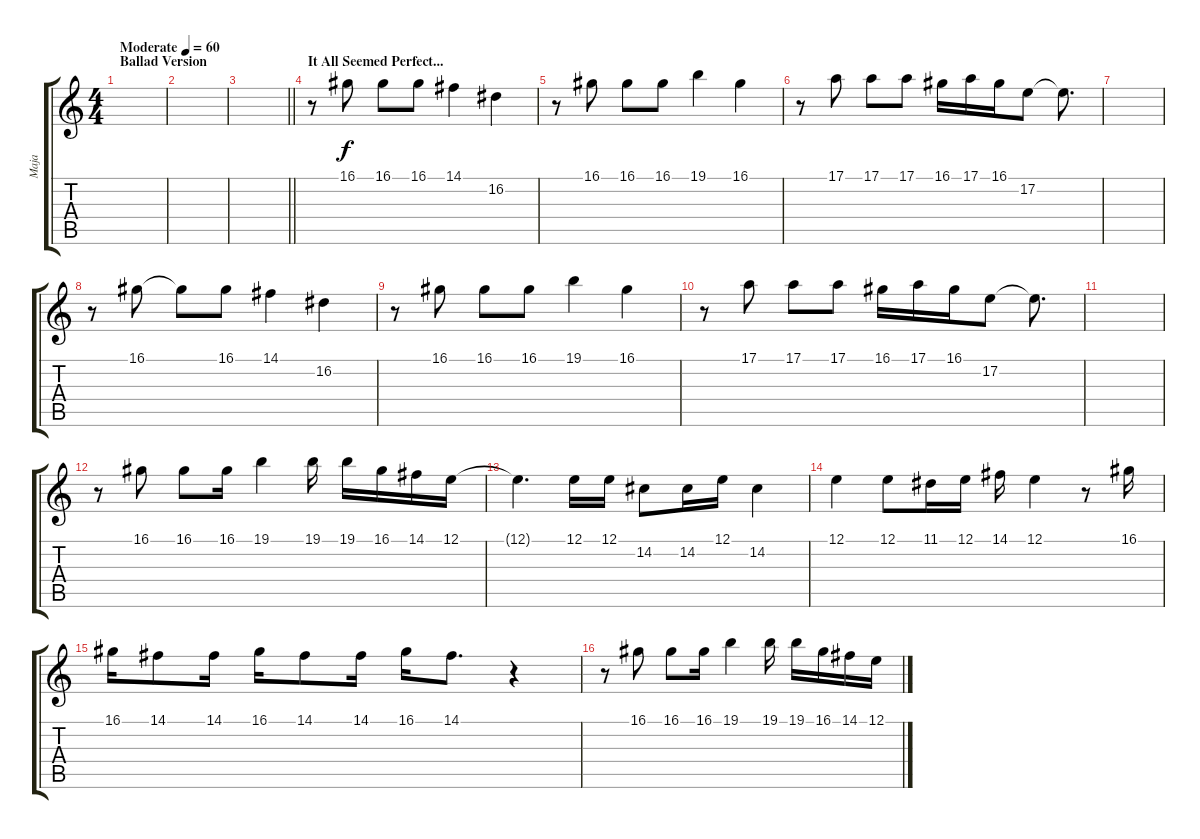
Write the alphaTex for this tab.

\track ("Maja" "Maja") {instrument musicbox}
\staff {score tabs}
\tuning (E4 B3 G3 D3 A2 E2) {hide}
\ts (4 4)
\section ("" "Ballad Version")
\tempo (60 "Moderate")
\clef g2
\ks c
|
|
\barLineRight lightlight
|
\section ("" "It All Seemed Perfect...")
r.8 16.1.8 16.1.8 16.1.8 14.1.4 16.2.4 |
r.8 16.1.8 16.1.8 16.1.8 19.1.4 16.1.4 |
r.8 17.1.8 17.1.8 17.1.8 16.1.16 17.1.16 16.1.16 17.2.8 17.2{t}.8{d} |
|
r.8 16.1.8 16.1{t}.8 16.1.8 14.1.4 16.2.4 |
r.8 16.1.8 16.1.8 16.1.8 19.1.4 16.1.4 |
r.8 17.1.8 17.1.8 17.1.8 16.1.16 17.1.16 16.1.16 17.2.8 17.2{t}.8{d} |
|
r.8 16.1.8 16.1.8 16.1.16 19.1.4 19.1.16 19.1.16 16.1.16 14.1.16 12.1.16 |
12.1{t}.4{d} 12.1.16 12.1.16 14.2.8 14.2.16 12.1.16 14.2.4 |
12.1.4 12.1.8 11.1.16 12.1.16 14.1.16 12.1.4 r.8 16.1.16 |
16.1.16 14.1.8 14.1.16 16.1.16 14.1.8 14.1.16 16.1.16 14.1.8{d} r.4 |
r.8 16.1.8 16.1.8 16.1.16 19.1.4 19.1.16 19.1.16 16.1.16 14.1.16 12.1.16
